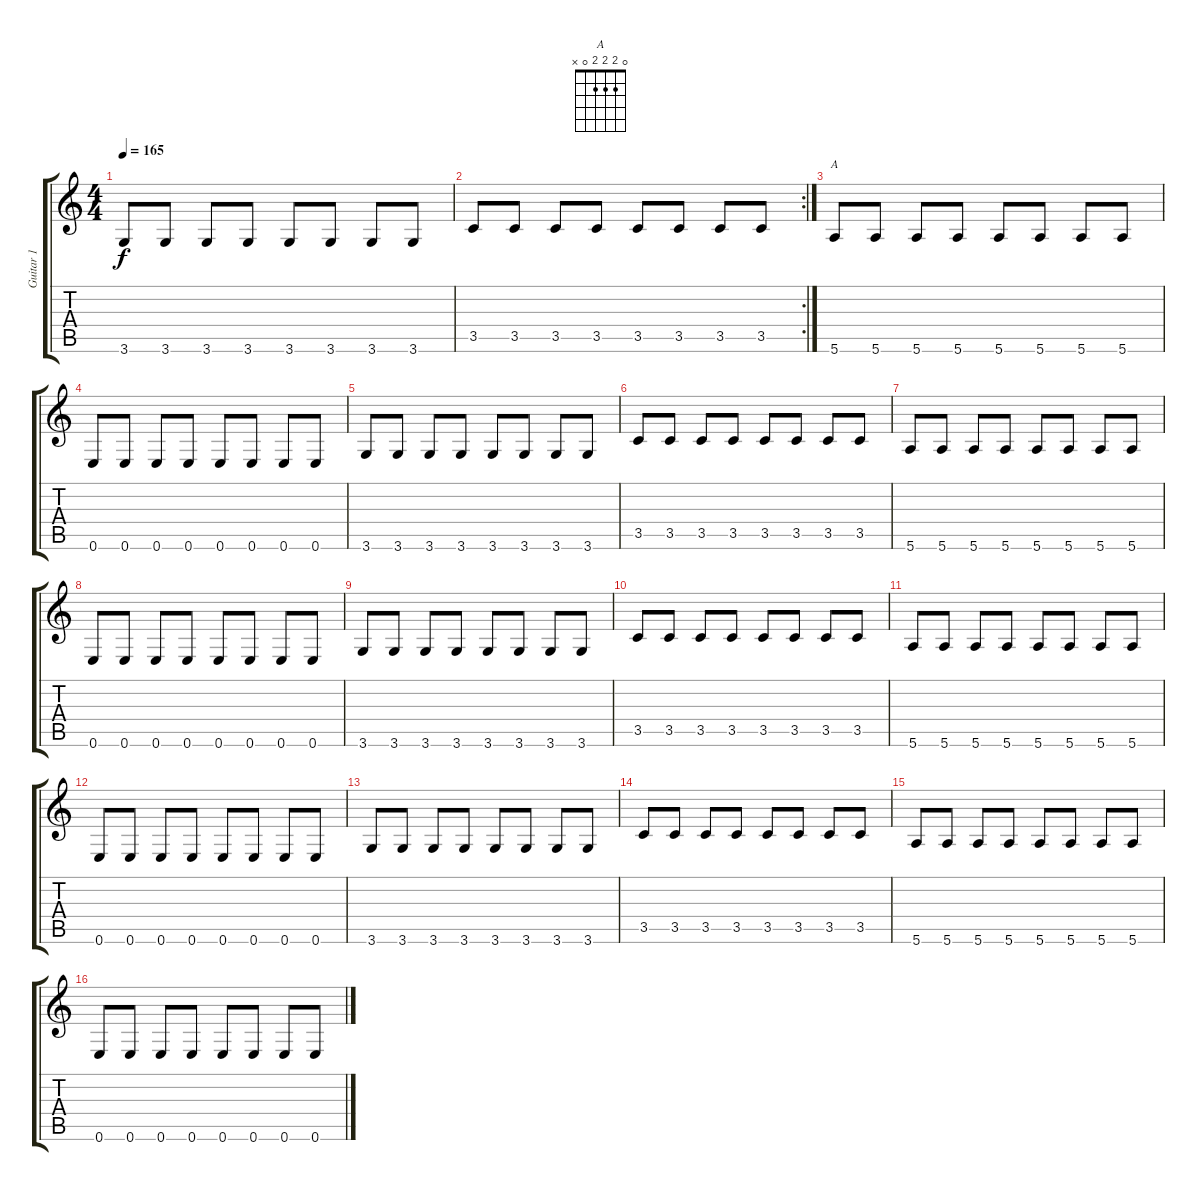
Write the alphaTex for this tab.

\track ("Guitar 1" "Guitar 1") {instrument distortionguitar}
\staff {score tabs}
\tuning (E4 B3 G3 D3 A2 E2) {hide}
\chord ("A" 0 2 2 2 0 x)
\ts (4 4)
\tempo 165
\clef g2
\ks c
3.6.8{dy f} 3.6.8 3.6.8 3.6.8 3.6.8 3.6.8 3.6.8 3.6.8 |
\rc 2
3.5.8 3.5.8 3.5.8 3.5.8 3.5.8 3.5.8 3.5.8 3.5.8 |
5.6.8{ch "A"} 5.6.8 5.6.8 5.6.8 5.6.8 5.6.8 5.6.8 5.6.8 |
0.6.8 0.6.8 0.6.8 0.6.8 0.6.8 0.6.8 0.6.8 0.6.8 |
3.6.8 3.6.8 3.6.8 3.6.8 3.6.8 3.6.8 3.6.8 3.6.8 |
3.5.8 3.5.8 3.5.8 3.5.8 3.5.8 3.5.8 3.5.8 3.5.8 |
5.6.8 5.6.8 5.6.8 5.6.8 5.6.8 5.6.8 5.6.8 5.6.8 |
0.6.8 0.6.8 0.6.8 0.6.8 0.6.8 0.6.8 0.6.8 0.6.8 |
3.6.8 3.6.8 3.6.8 3.6.8 3.6.8 3.6.8 3.6.8 3.6.8 |
3.5.8 3.5.8 3.5.8 3.5.8 3.5.8 3.5.8 3.5.8 3.5.8 |
5.6.8 5.6.8 5.6.8 5.6.8 5.6.8 5.6.8 5.6.8 5.6.8 |
0.6.8 0.6.8 0.6.8 0.6.8 0.6.8 0.6.8 0.6.8 0.6.8 |
3.6.8 3.6.8 3.6.8 3.6.8 3.6.8 3.6.8 3.6.8 3.6.8 |
3.5.8 3.5.8 3.5.8 3.5.8 3.5.8 3.5.8 3.5.8 3.5.8 |
5.6.8 5.6.8 5.6.8 5.6.8 5.6.8 5.6.8 5.6.8 5.6.8 |
0.6.8 0.6.8 0.6.8 0.6.8 0.6.8 0.6.8 0.6.8 0.6.8
